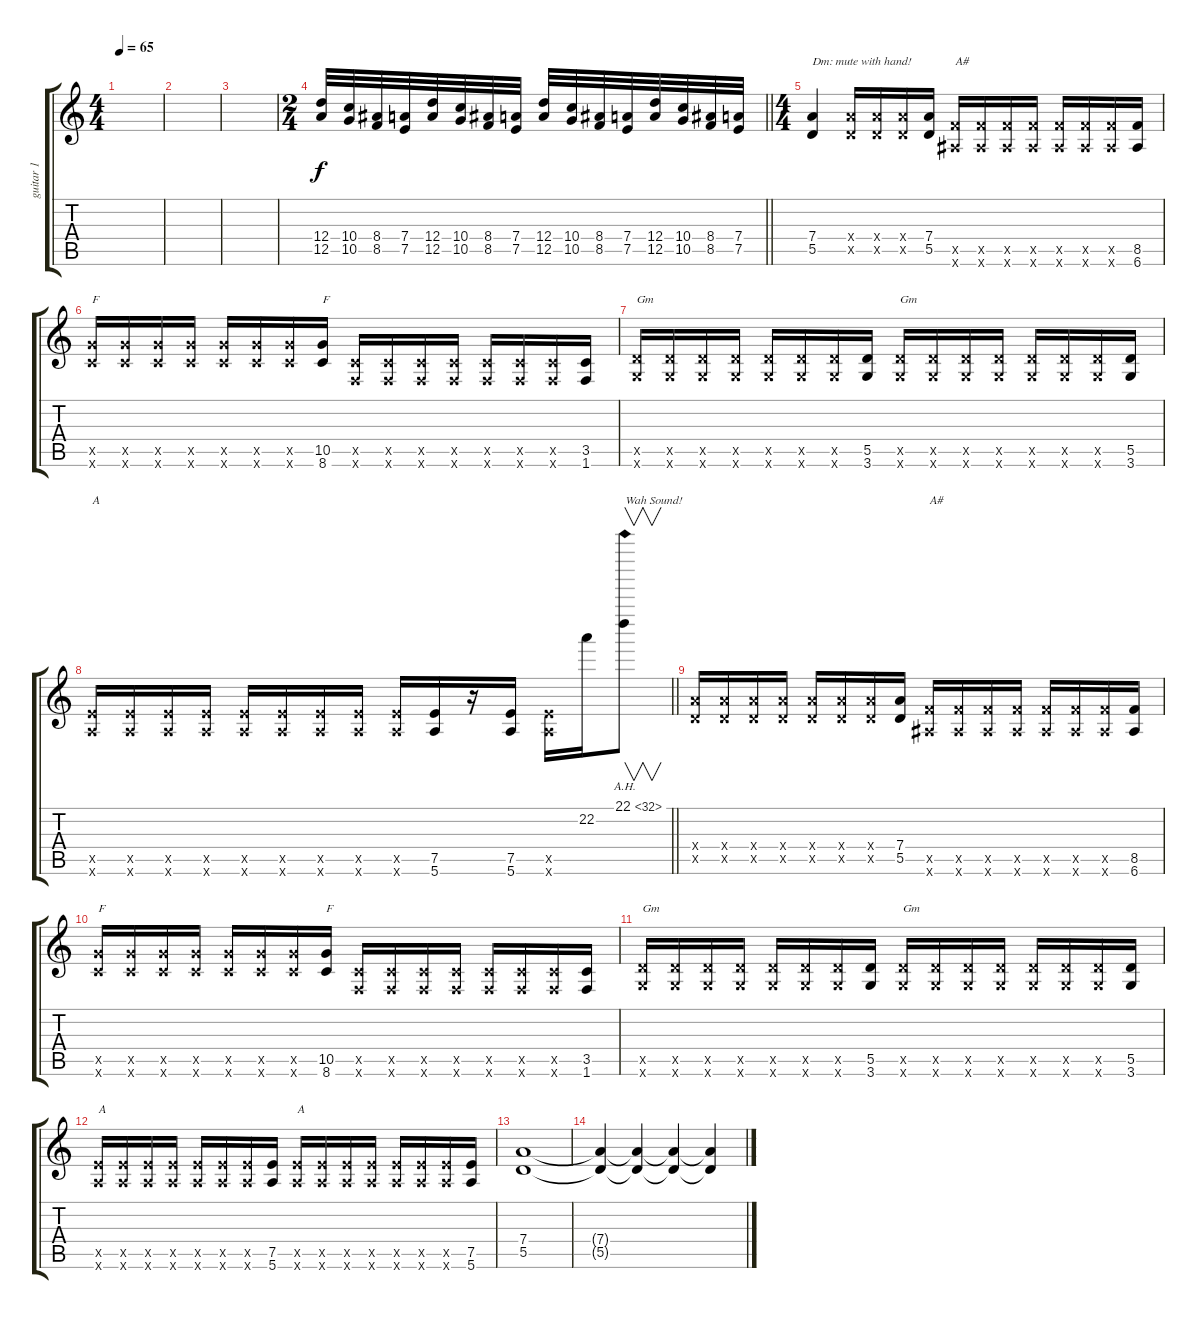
\track ("guitar 1" "guitar 1") {instrument overdrivenguitar}
\staff {score tabs}
\tuning (E4 B3 G3 D3 A2 E2) {hide}
\ts (4 4)
\tempo 65
\clef g2
\ks c
|
|
|
\ts (2 4)
\barLineRight lightlight
(12.4 12.5).32{volume 10} (10.4 10.5).32 (8.4 8.5).32 (7.4 7.5).32 (12.4 12.5).32 (10.4 10.5).32 (8.4 8.5).32 (7.4 7.5).32 (12.4 12.5).32 (10.4 10.5).32 (8.4 8.5).32 (7.4 7.5).32 (12.4 12.5).32 (10.4 10.5).32 (8.4 8.5).32 (7.4 7.5).32 |
\ts (4 4)
(7.4 5.5).4{txt "Dm: mute with hand!" volume 14 balance 9 instrument overdrivenguitar} (7.4{x} 5.5{x}).16 (7.4{x} 5.5{x}).16 (7.4{x} 5.5{x}).16 (7.4 5.5).16 (8.5{x} 6.6{x}).16{txt "A#"} (8.5{x} 6.6{x}).16 (8.5{x} 6.6{x}).16 (8.5{x} 6.6{x}).16 (8.5{x} 6.6{x}).16 (8.5{x} 6.6{x}).16 (8.5{x} 6.6{x}).16 (8.5 6.6).16 |
(10.5{x} 8.6{x}).16{txt "F"} (10.5{x} 8.6{x}).16 (10.5{x} 8.6{x}).16 (10.5{x} 8.6{x}).16 (10.5{x} 8.6{x}).16 (10.5{x} 8.6{x}).16 (10.5{x} 8.6{x}).16 (10.5 8.6).16{txt "F"} (3.5{x} 1.6{x}).16 (3.5{x} 1.6{x}).16 (3.5{x} 1.6{x}).16 (3.5{x} 1.6{x}).16 (3.5{x} 1.6{x}).16 (3.5{x} 1.6{x}).16 (3.5{x} 1.6{x}).16 (3.5 1.6).16 |
(5.5{x} 3.6{x}).16{txt "Gm"} (5.5{x} 3.6{x}).16 (5.5{x} 3.6{x}).16 (5.5{x} 3.6{x}).16 (5.5{x} 3.6{x}).16 (5.5{x} 3.6{x}).16 (5.5{x} 3.6{x}).16 (5.5 3.6).16 (5.5{x} 3.6{x}).16{txt "Gm"} (5.5{x} 3.6{x}).16 (5.5{x} 3.6{x}).16 (5.5{x} 3.6{x}).16 (5.5{x} 3.6{x}).16 (5.5{x} 3.6{x}).16 (5.5{x} 3.6{x}).16 (5.5 3.6).16 |
\barLineRight lightlight
(7.5{x} 5.6{x}).16{txt "A"} (7.5{x} 5.6{x}).16 (7.5{x} 5.6{x}).16 (7.5{x} 5.6{x}).16 (7.5{x} 5.6{x}).16 (7.5{x} 5.6{x}).16 (7.5{x} 5.6{x}).16 (7.5{x} 5.6{x}).16 (7.5{x} 5.6{x}).16 (7.5 5.6).16 r.16 (7.5 5.6).16 (7.5{x} 5.6{x}).16 22.2.16 22.1{ah 10}.8{v txt "Wah Sound!"} |
(7.4{x} 5.5{x}).16 (7.4{x} 5.5{x}).16 (7.4{x} 5.5{x}).16 (7.4{x} 5.5{x}).16 (7.4{x} 5.5{x}).16 (7.4{x} 5.5{x}).16 (7.4{x} 5.5{x}).16 (7.4 5.5).16 (8.5{x} 6.6{x}).16{txt "A#"} (8.5{x} 6.6{x}).16 (8.5{x} 6.6{x}).16 (8.5{x} 6.6{x}).16 (8.5{x} 6.6{x}).16 (8.5{x} 6.6{x}).16 (8.5{x} 6.6{x}).16 (8.5 6.6).16 |
(10.5{x} 8.6{x}).16{txt "F"} (10.5{x} 8.6{x}).16 (10.5{x} 8.6{x}).16 (10.5{x} 8.6{x}).16 (10.5{x} 8.6{x}).16 (10.5{x} 8.6{x}).16 (10.5{x} 8.6{x}).16 (10.5 8.6).16{txt "F"} (3.5{x} 1.6{x}).16 (3.5{x} 1.6{x}).16 (3.5{x} 1.6{x}).16 (3.5{x} 1.6{x}).16 (3.5{x} 1.6{x}).16 (3.5{x} 1.6{x}).16 (3.5{x} 1.6{x}).16 (3.5 1.6).16 |
(5.5{x} 3.6{x}).16{txt "Gm"} (5.5{x} 3.6{x}).16 (5.5{x} 3.6{x}).16 (5.5{x} 3.6{x}).16 (5.5{x} 3.6{x}).16 (5.5{x} 3.6{x}).16 (5.5{x} 3.6{x}).16 (5.5 3.6).16 (5.5{x} 3.6{x}).16{txt "Gm"} (5.5{x} 3.6{x}).16 (5.5{x} 3.6{x}).16 (5.5{x} 3.6{x}).16 (5.5{x} 3.6{x}).16 (5.5{x} 3.6{x}).16 (5.5{x} 3.6{x}).16 (5.5 3.6).16 |
(7.5{x} 5.6{x}).16{txt "A"} (7.5{x} 5.6{x}).16 (7.5{x} 5.6{x}).16 (7.5{x} 5.6{x}).16 (7.5{x} 5.6{x}).16 (7.5{x} 5.6{x}).16 (7.5{x} 5.6{x}).16 (7.5 5.6).16 (7.5{x} 5.6{x}).16{txt "A"} (7.5{x} 5.6{x}).16 (7.5{x} 5.6{x}).16 (7.5{x} 5.6{x}).16 (7.5{x} 5.6{x}).16 (7.5{x} 5.6{x}).16 (7.5{x} 5.6{x}).16 (7.5 5.6).16 |
(7.4 5.5).1 |
(7.4{t} 5.5{t}).4{volume 8} (7.4{t} 5.5{t}).4{volume 7} (7.4{t} 5.5{t}).4{volume 6} (7.4{t} 5.5{t}).4{volume 5}
